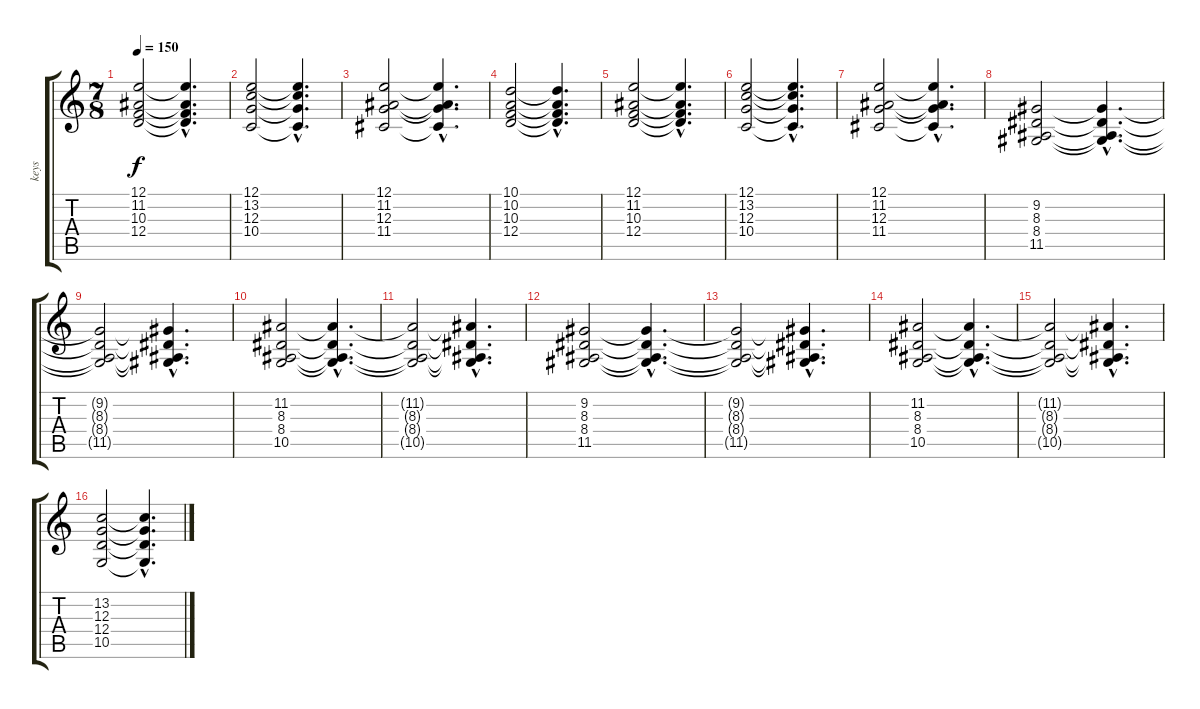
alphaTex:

\track ("keys" "keys") {instrument stringensemble1}
\staff {score tabs}
\tuning (E4 B3 G3 D3 A2 E2) {hide}
\ts (7 8)
\tempo 150
\clef g2
\ks c
(12.1 11.2 10.3 12.4).2{dy f} (12.1{hac t} 11.2{hac t} 10.3{hac t} 12.4{hac t}).4{d} |
(12.1 13.2 12.3 10.4).2 (12.1{hac t} 13.2{hac t} 12.3{hac t} 10.4{hac t}).4{d} |
(12.1 11.2 12.3 11.4).2 (12.1{hac t} 11.2{hac t} 12.3{hac t} 11.4{hac t}).4{d} |
(10.1 10.2 10.3 12.4).2 (10.1{hac t} 10.2{hac t} 10.3{hac t} 12.4{hac t}).4{d} |
(12.1 11.2 10.3 12.4).2 (12.1{hac t} 11.2{hac t} 10.3{hac t} 12.4{hac t}).4{d} |
(12.1 13.2 12.3 10.4).2 (12.1{hac t} 13.2{hac t} 12.3{hac t} 10.4{hac t}).4{d} |
(12.1 11.2 12.3 11.4).2 (12.1{hac t} 11.2{hac t} 12.3{hac t} 11.4{hac t}).4{d} |
(9.2 8.3 8.4 11.5).2 (9.2{hac t} 8.3{hac t} 8.4{hac t} 11.5{hac t}).4{d} |
(9.2{t} 8.3{t} 8.4{t} 11.5{t}).2 (9.2{hac t} 8.3{hac t} 8.4{hac t} 11.5{hac t}).4{d} |
(11.2 8.3 8.4 10.5).2 (11.2{hac t} 8.3{hac t} 8.4{hac t} 10.5{hac t}).4{d} |
(11.2{t} 8.3{t} 8.4{t} 10.5{t}).2 (11.2{hac t} 8.3{hac t} 8.4{hac t} 10.5{hac t}).4{d} |
(9.2 8.3 8.4 11.5).2 (9.2{hac t} 8.3{hac t} 8.4{hac t} 11.5{hac t}).4{d} |
(9.2{t} 8.3{t} 8.4{t} 11.5{t}).2 (9.2{hac t} 8.3{hac t} 8.4{hac t} 11.5{hac t}).4{d} |
(11.2 8.3 8.4 10.5).2 (11.2{hac t} 8.3{hac t} 8.4{hac t} 10.5{hac t}).4{d} |
(11.2{t} 8.3{t} 8.4{t} 10.5{t}).2 (11.2{hac t} 8.3{hac t} 8.4{hac t} 10.5{hac t}).4{d} |
(13.2 12.3 12.4 10.5).2 (13.2{hac t} 12.3{hac t} 12.4{hac t} 10.5{hac t}).4{d}
